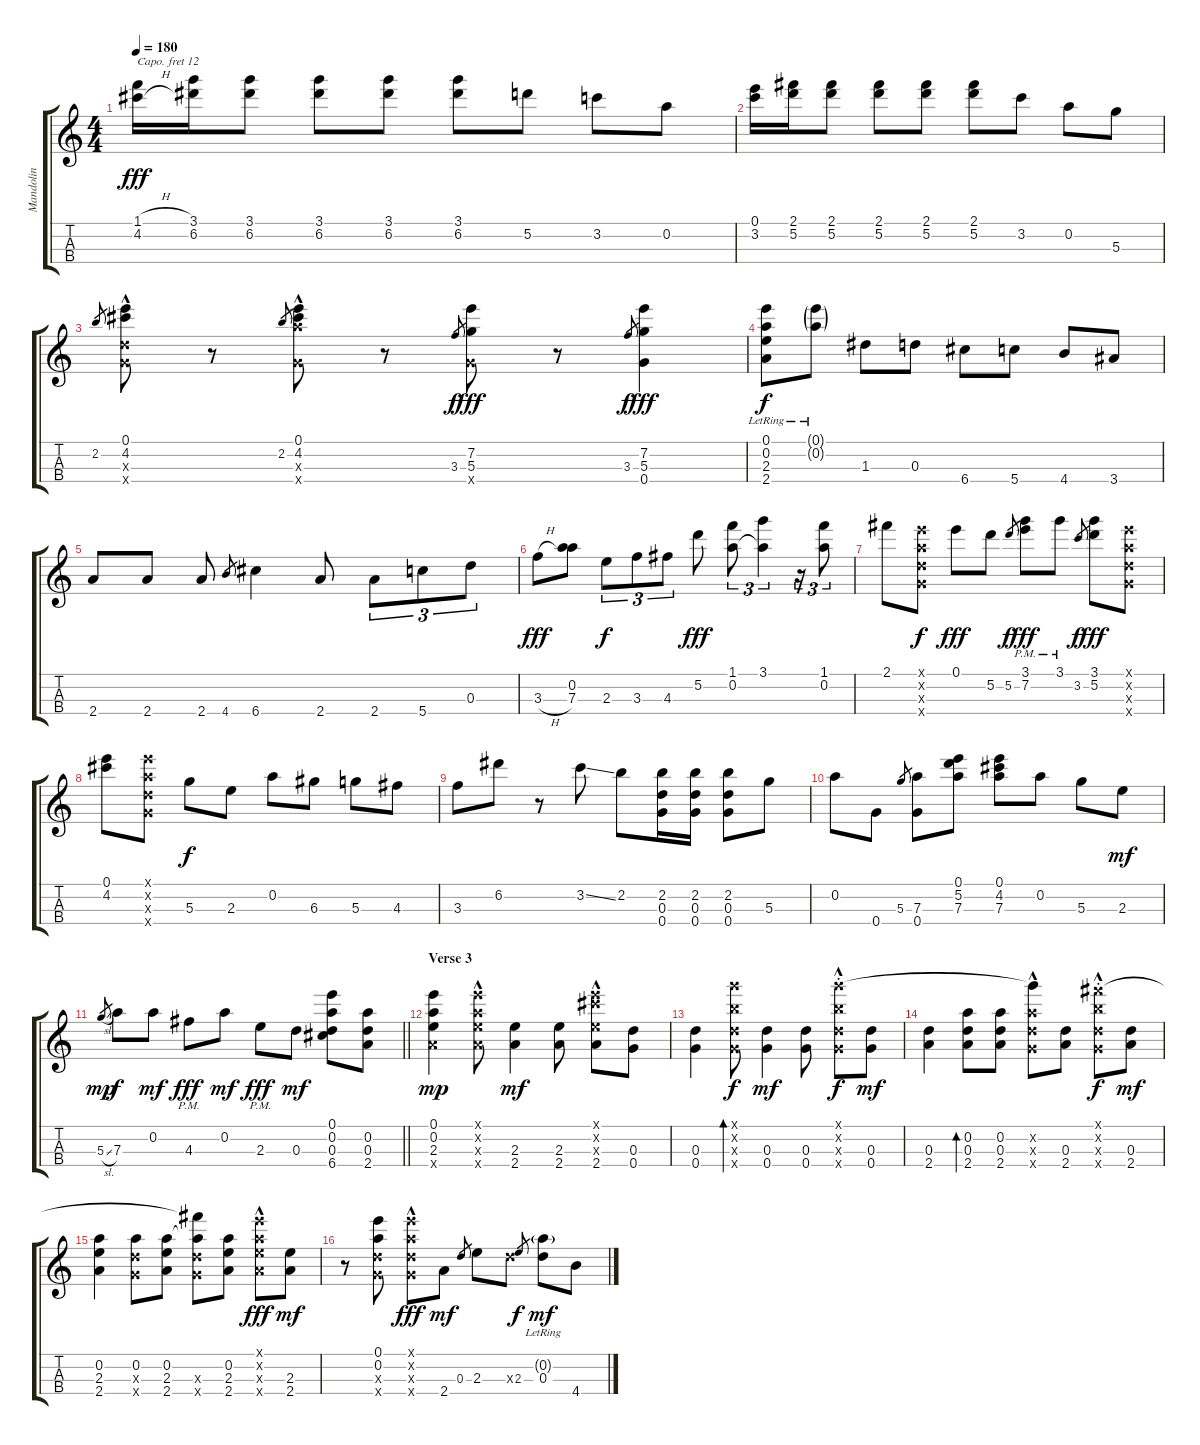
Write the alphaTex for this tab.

\track ("Mandolin" "Mandolin") {instrument acousticguitarsteel}
\staff {score tabs}
\capo 12
\tuning (E4 A3 D3 G2) {hide}
\ts (4 4)
\tempo 180
\clef g2
\ks aminor
(1.1{h} 4.2{h}).16{dy fff} (3.1 6.2).16 (3.1 6.2).8 (3.1 6.2).8 (3.1 6.2).8 (3.1 6.2).8 5.2.8 3.2.8 0.2.8 |
(0.1 3.2).16 (2.1 5.2).16 (2.1 5.2).8 (2.1 5.2).8 (2.1 5.2).8 (2.1 5.2).8 3.2.8 0.2.8 5.3.8 |
2.2.8{gr} (0.1 4.2 0.3{x} 0.4{hac x}).8 r.8 2.2.8{gr} (0.1 4.2 7.3{hac x} 0.4{hac x}).8 r.8 3.3.8{gr dy f} (7.2 5.3 0.4{x}).8{dy fff} r.8 3.3.8{gr dy f} (7.2 5.3 0.4).4{dy fff} |
(0.1{lr} 0.2{lr} 2.3{lr} 2.4{lr}).8{dy f} (0.1{g lr} 0.2{g lr}).8 1.3.8 0.3.8 6.4.8 5.4.8 4.4.8 3.4.8 |
2.4.8 2.4.8 2.4.8 4.4.8{gr} 6.4.4 2.4.8 2.4.8{tu (3 2)} 5.4.8{tu (3 2)} 0.3.8{tu (3 2)} |
3.3{h}.8{dy fff} (0.2 7.3).8 2.3.8{tu (3 2) dy f} 3.3.8{tu (3 2)} 4.3.8{tu (3 2)} 5.2.8{dy fff} (1.1 0.2).8{tu (3 2)} (3.1 0.2{t}).4{tu (3 2)} r.16{tu (3 2)} (1.1 0.2).8{tu (3 2)} |
2.1.8 (0.1{x} 0.2{x} 0.3{x} 0.4{x}).8{dy f} 0.1.8{dy fff} 5.2.8 5.2.8{gr dy f} (3.1{pm} 7.2).8{dy fff} 3.1{pm}.8 3.2.8{gr dy f} (3.1 5.2).8{dy fff} (0.1{x} 0.2{x} 0.3{x} 0.4{x}).8 |
(0.1 4.2).8 (0.1{x} 0.2{x} 0.3{x} 0.4{x}).8 5.3.8{dy f} 2.3.8 0.2.8 6.3.8 5.3.8 4.3.8 |
3.3.8 6.2.8 r.8 3.2{ss}.8 2.2.8 (2.2 0.3 0.4).16 (2.2 0.3 0.4).16 (2.2 0.3 0.4).8 5.3.8 |
0.2.8 0.4.8 5.3.8{gr} (7.3 0.4).8 (0.1 5.2 7.3).8 (0.1 4.2 7.3).8 0.2.8 5.3.8 2.3.8{dy mf} |
\barLineRight lightlight
5.3{sl}.8{gr dy mp} 7.3.8{dy f} 0.2.8{dy mf} 4.3{pm}.8{dy fff} 0.2.8{dy mf} 2.3{pm}.8{dy fff} 0.3.8{dy mf} (0.1 0.2 0.3 6.4).8 (0.2 0.3 2.4).8 |
\section ("" "Verse 3")
(0.1 0.2 2.3 2.4{x}).4{dy mp} (0.1{hac x} 0.2{hac x} 2.3{hac x} 2.4{hac x}).8 (2.3 2.4).4{dy mf} (2.3 2.4).8 (0.1{hac x} 4.2{hac x} 2.3{hac x} 2.4{hac}).8 (0.3 0.4).8 |
(0.3 0.4).4 (3.1{x} 2.2{x} 0.3{x} 0.4{x}).8{bd 120 dy f} (0.3 0.4).4{dy mf} (0.3 0.4).8 (3.1{st x} 2.2{hac x} 0.3{hac x} 0.4{hac x}).8{dy f} (0.3 0.4).8{dy mf} |
(0.3 2.4).4 (0.2 0.3 2.4).8{bd 120} (0.2 0.3 2.4).8 (3.1{t} 0.2{hac x} 0.3{hac x} 0.4{hac x}).8 (0.3 2.4).8 (2.1{st x} 2.2{hac x} 0.3{hac x} 0.4{hac x}).8{dy f} (0.3 2.4).8{dy mf} |
(0.2 2.3 2.4).4 (0.2 0.3{x} 0.4{x}).8 (0.2 2.3 2.4).8 (2.1{t} 0.2{t} 0.3{x} 0.4{x}).8 (0.2 2.3 2.4).8 (0.1{hac x} 0.2{hac x} 2.3{hac x} 2.4{hac x}).8{dy fff} (2.3 2.4).8{dy mf} |
r.8 (0.1 0.2 0.3{x} 0.4{x}).8 (0.1{hac x} 0.2{hac x} 0.3{hac x} 0.4{hac x}).8{dy fff} 2.4.8{dy mf} 0.3.8{gr} 2.3.8 0.3{x}.8 2.3.8{gr dy f} (0.2{g lr} 0.3).8{dy mf} 4.4.8
